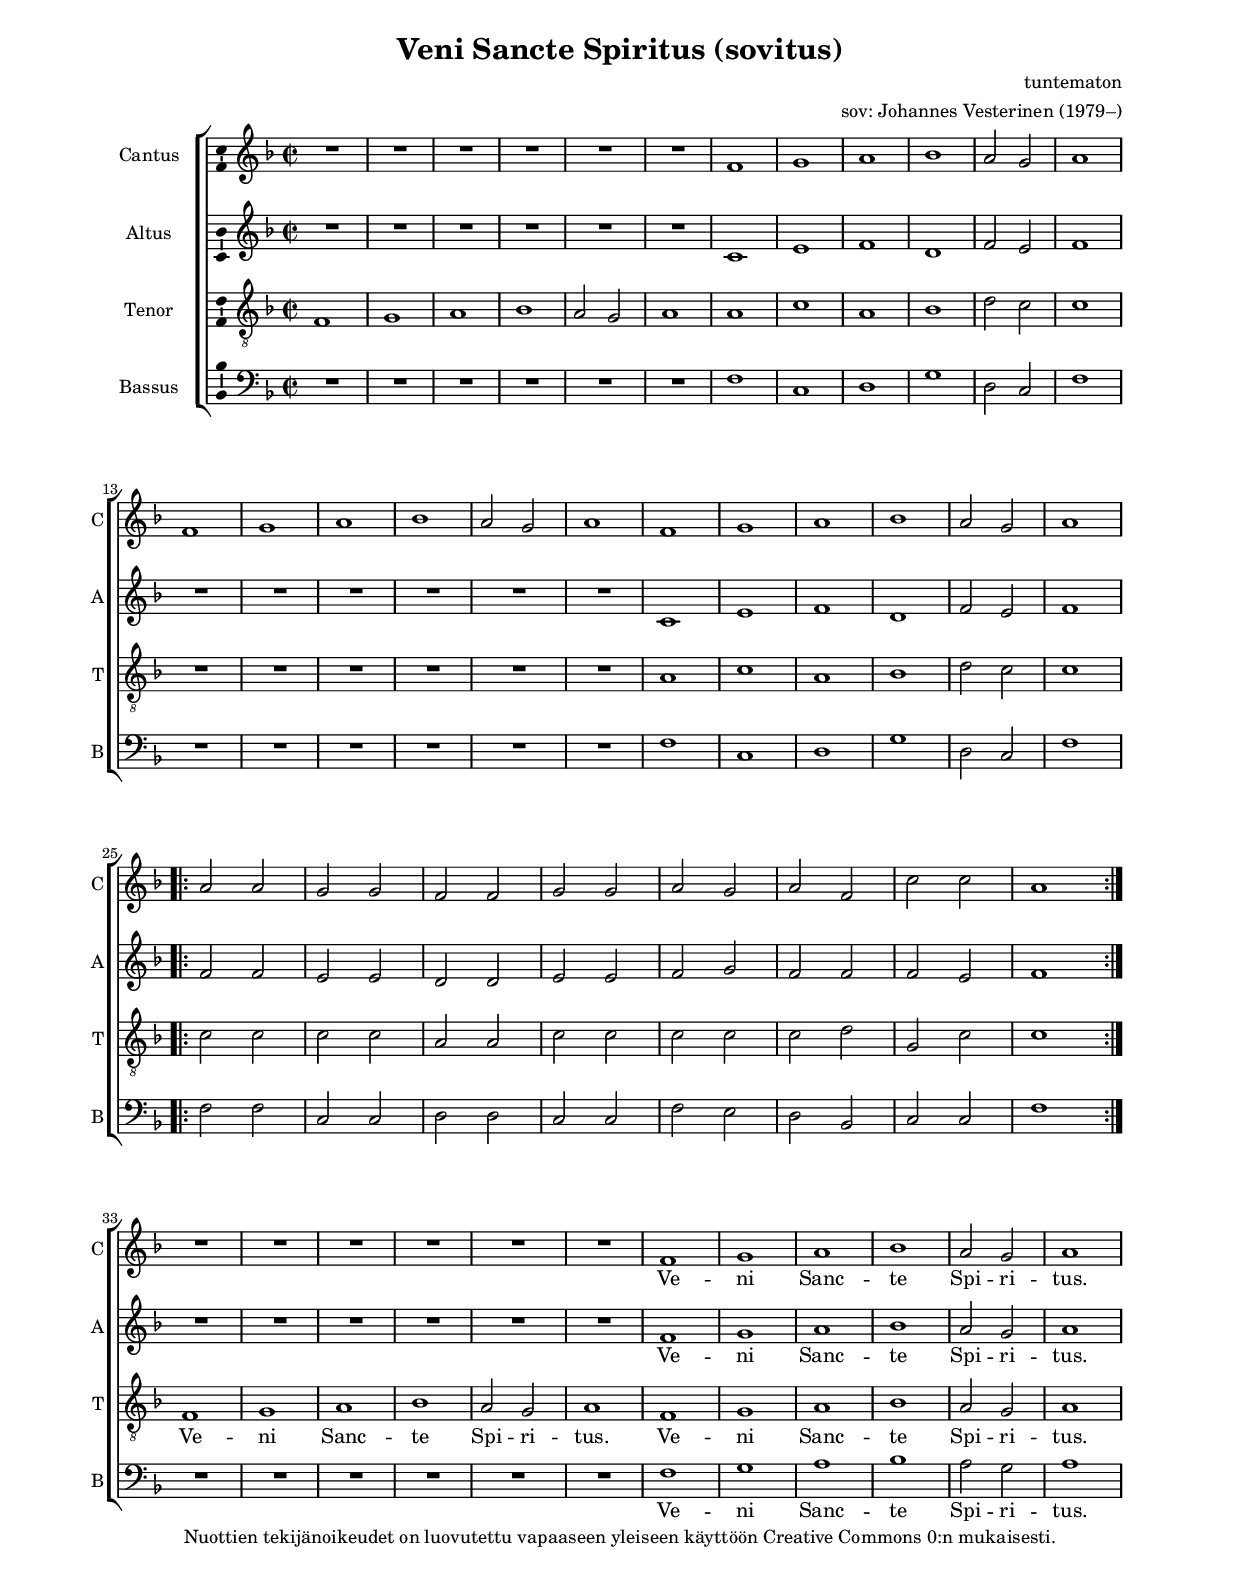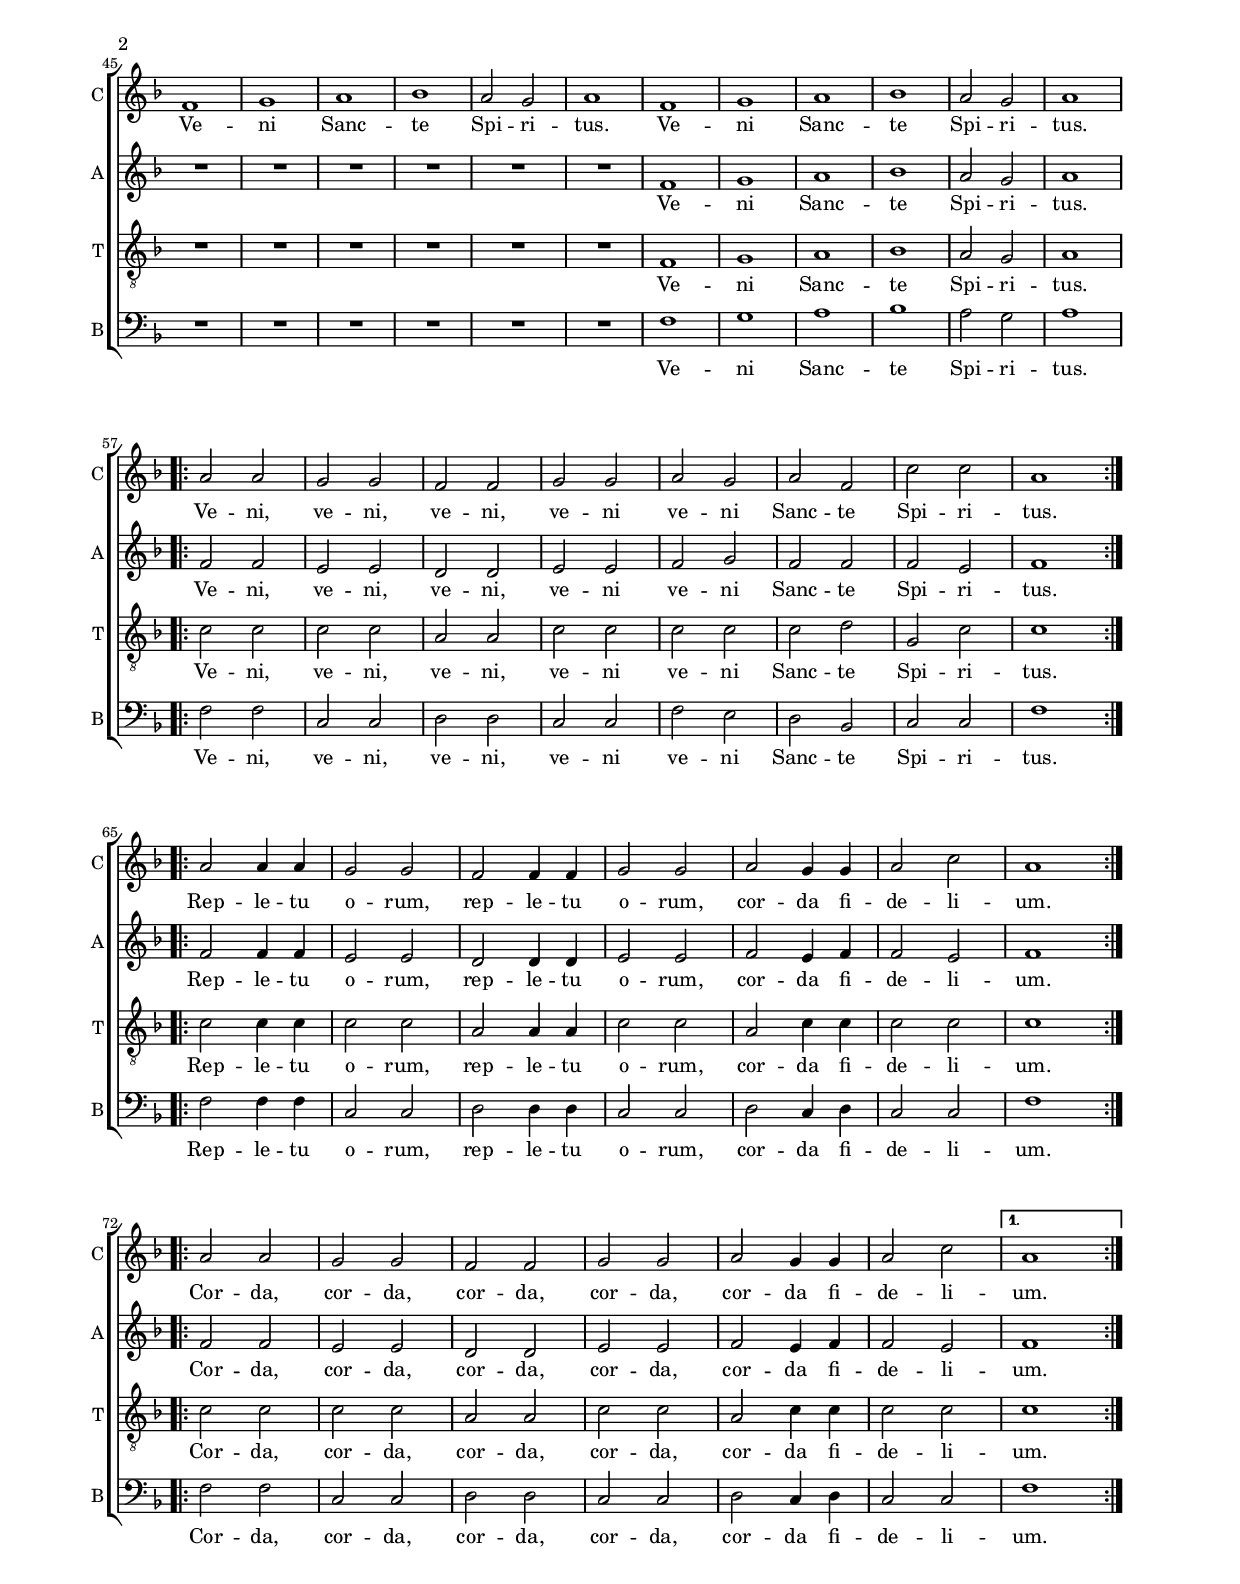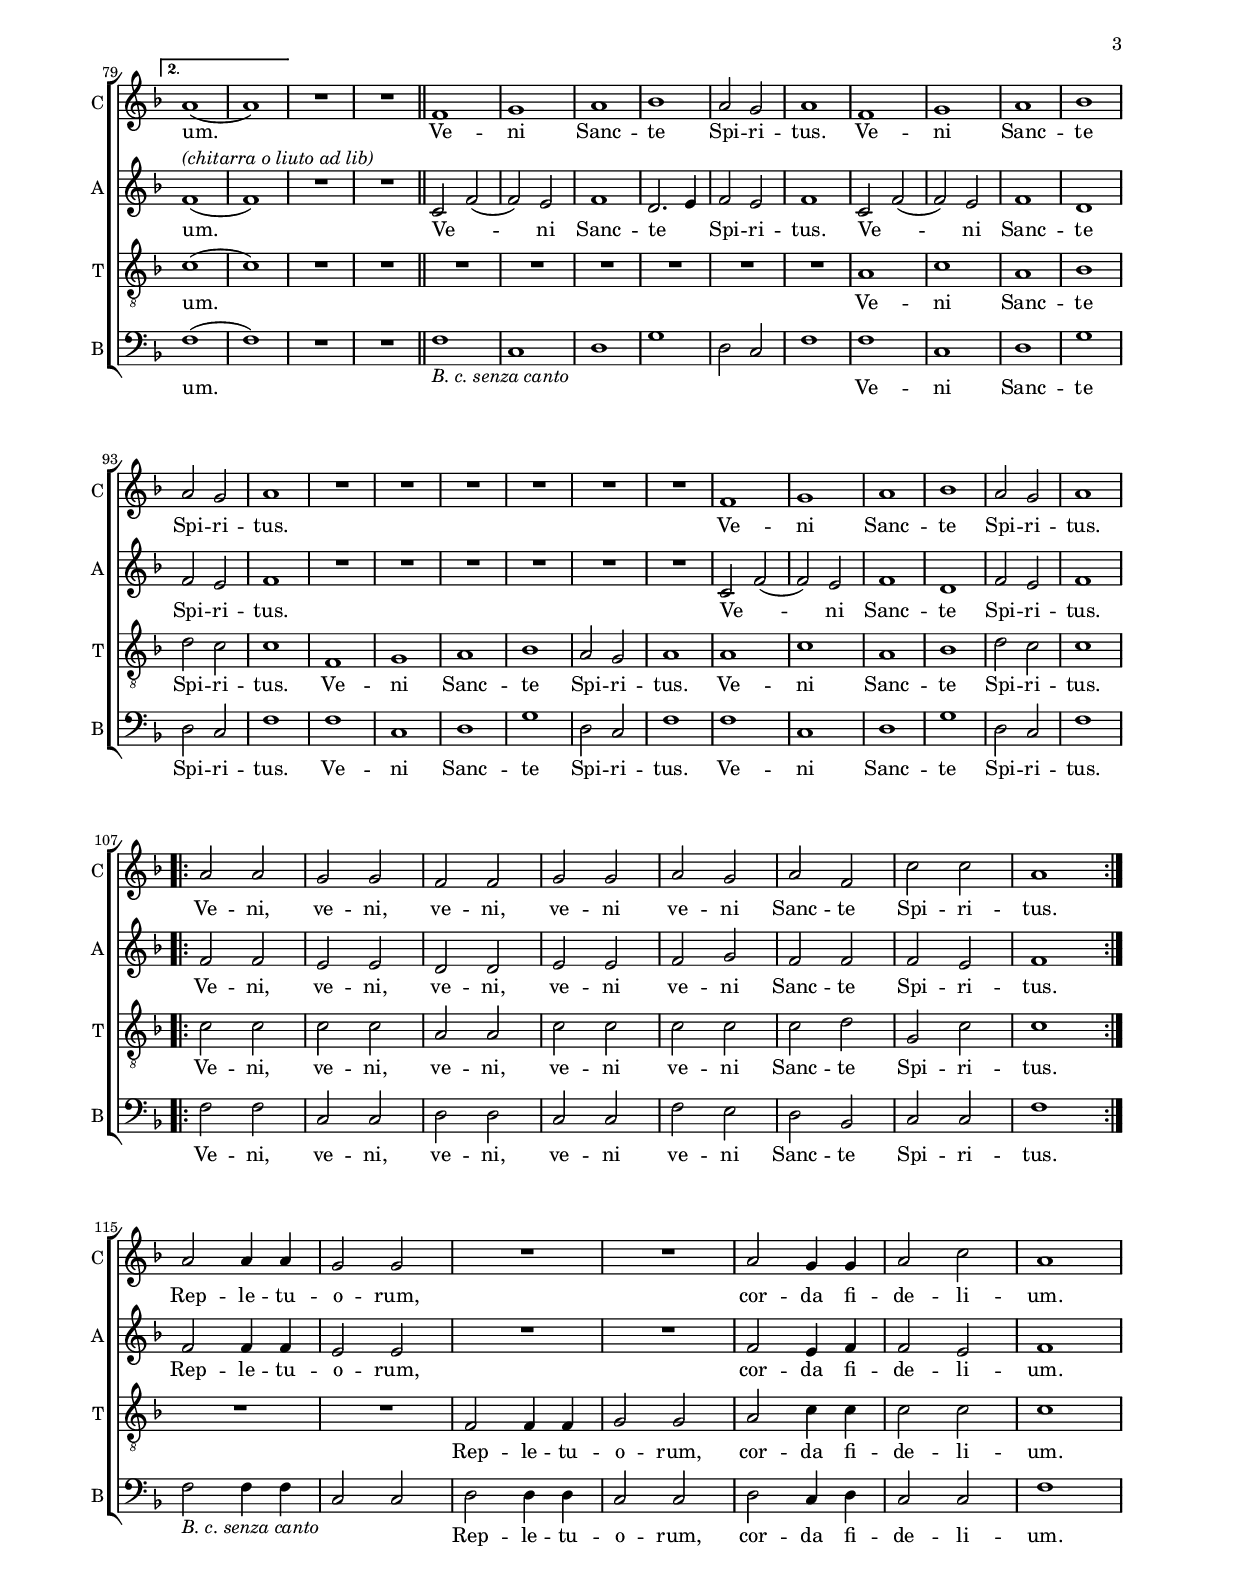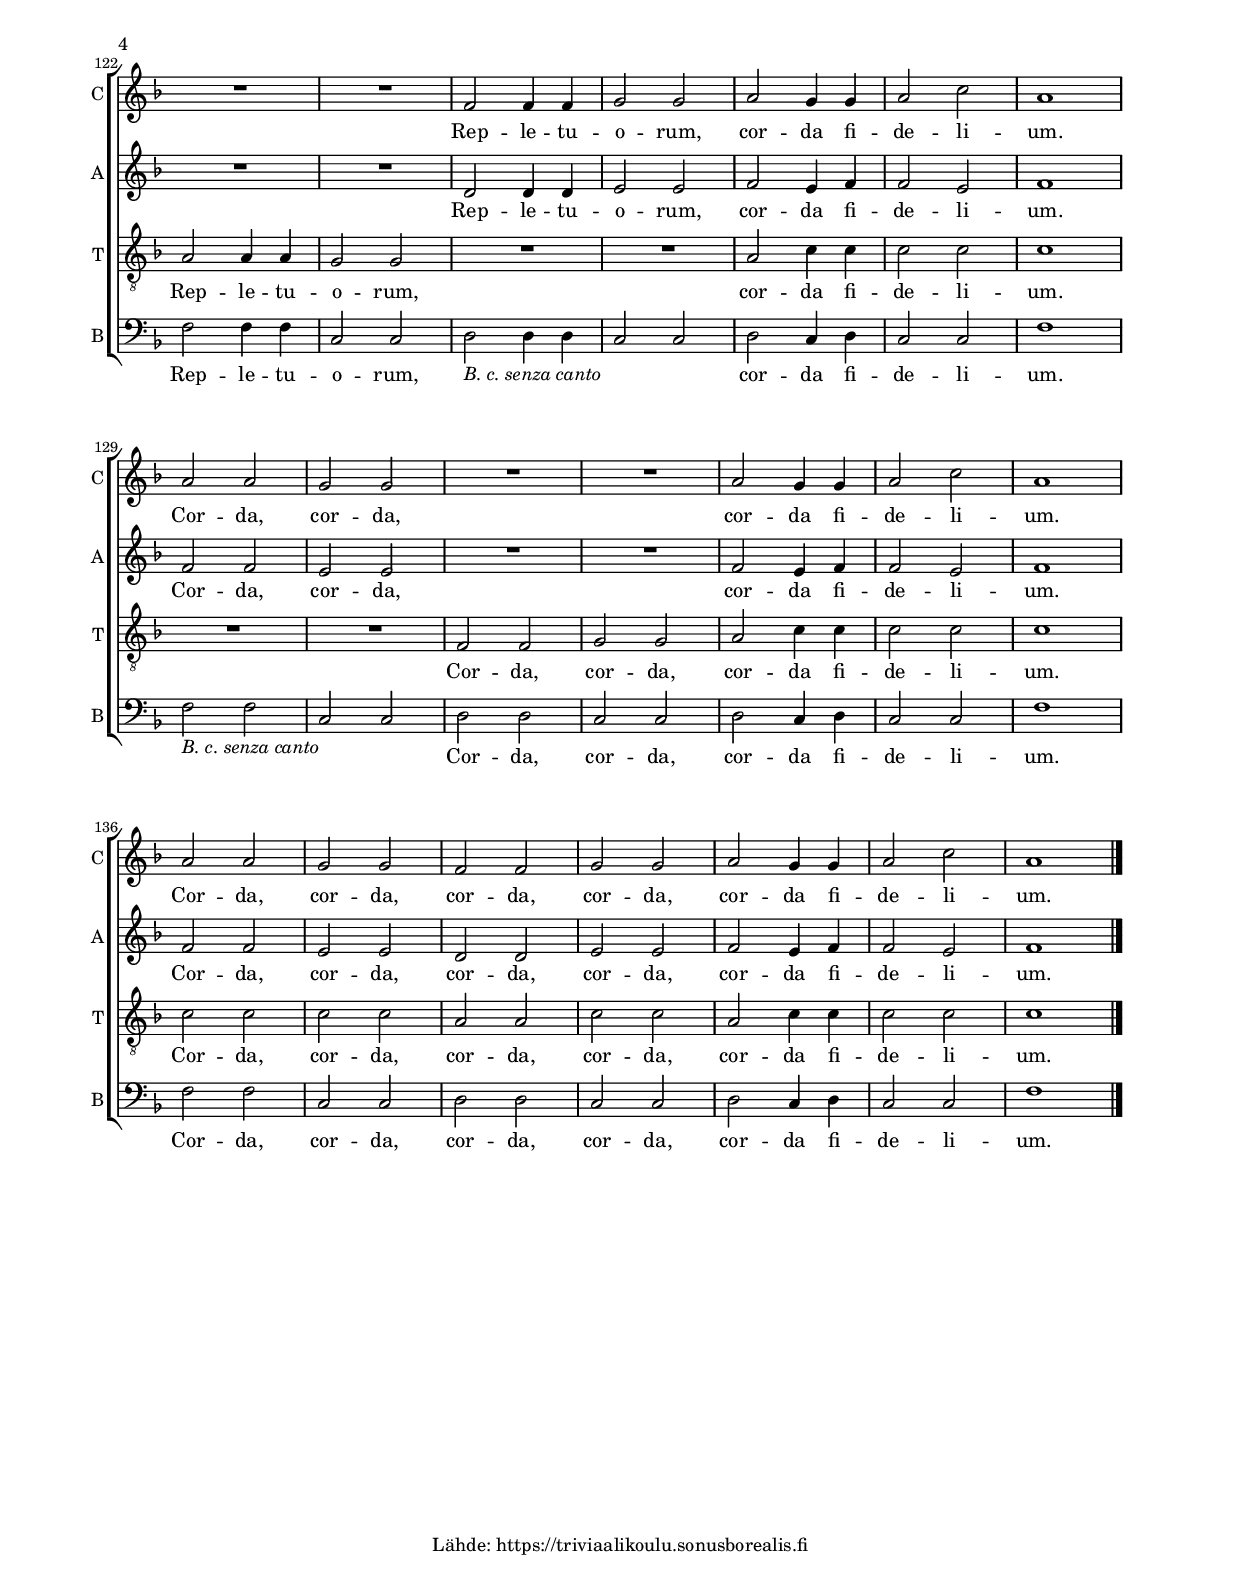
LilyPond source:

\version "2.19.80"
\include "suomi.ly"

\include "../paper-margins.ily"

#(set-global-staff-size 16)

global = {
  \time 2/2
%	\set Timing.measureLength = #(ly:make-moment 4/2)
%  \autoBeamOff
  \key f \major
  \set Staff.midiInstrument = #"voice oohs"
}

SopranoThemeOne = {
  f1 | g | a | b | a2 g | a1 |
}

SopranoThemeTwo = {
  a2 a | g g | f f | g g | a g | a f | c' c | a1 |
}

SopranoThemeThree = {
  a2 a4 a | g2 g | f f4 f | g2 g | a g4 g | a2 c | a1 |
}

SopranoThemeFour = {
  a2 a | g g | f f | g g | a g4 g | a2 c | 
}

AltoThemeOne = {
  c1 | e | f | d | f2 e | f1 |
}

AltoThemeTwo = {
  f2 f | e e | d d | e e | f g | f f | f e | f1 |
}

AltoThemeThree = {
  f2 f4 f | e2 e | d d4 d | e2 e | f e4 f | f2 e | f1 |
}

AltoThemeFour = {
  f2 f | e e | d d | e e | f e4 f | f2 e | 
}

AltoThemeFive = {
  c2 f( | f) e | f1 | d | f2 e | f1 |
}

TenorThemeOne = {
  a1 | c | a | b | d2 c | c1 |
}

SopranoThemeOneTenor = {
  f,1 | g | a | b | a2 g | a1 |
}

BassThemeOneTenor = {
  f,1 | c | d | g | d2 c | f1 |
}

TenorThemeTwo = {
  c2 c | c c | a a | c c | c c | c d | g, c | c1 |
}

TenorThemeThree = {
  c2 c4 c | c2 c | a2 a4 a | c2 c | a2 c4 c | c2 c | c1 |
}

TenorThemeFour = {
  c2 c | c c | a a | c c | a2 c4 c | c2 c |
}

BassThemeOne = {
  f1 | c | d | g | d2 c | f1 |
}

BassThemeTwo = {
  f2 f | c c | d d | c c | f e | d b | c c | f1 |
}

BassThemeThree = {
  f2 f4 f | c2 c | d d4 d | c2 c | d c4 d | c2 c | f1 |
}

BassThemeFour = {
  f2 f | c c | d d | c c | d2 c4 d | c2 c | 
}

SopranoMusic = \relative c' {
	\set Staff.instrumentName = #"Cantus"
	\set Staff.shortInstrumentName = "C"

  \repeat unfold 6 { R1 | }
  \SopranoThemeOne \break
  \SopranoThemeOne
  \SopranoThemeOne \break

  \repeat volta 2 {
    \SopranoThemeTwo
  } \break

  \repeat unfold 6 { R1 | }
  \SopranoThemeOne \break
  \SopranoThemeOne
  \SopranoThemeOne \break

  \repeat volta 2 {
    \SopranoThemeTwo
  } \break

  \repeat volta 2 {
    \SopranoThemeThree
  } \break

  \repeat volta 2 {
    \SopranoThemeFour
  }
  \alternative {
    {
      a1 | \break
    }
    {
      a1( | a) |
    }
  }

  R1 | R1 |
  \bar "||"
  \SopranoThemeOne
  f1 | g | a | b | \break a2 g | a1 |
  \repeat unfold 6 { R1 | }
  \SopranoThemeOne \break

  \repeat volta 2 {
    \SopranoThemeTwo
  } \break

  a2 a4 a | g2 g | R1 | R1 |
  a2 g4 g | a2 c | a1 | \break
  R1 | R1 | f2 f4 f | g2 g |
  a2 g4 g | a2 c | a1 | \break

  a2 a | g g | R1 | R1 |
  a2 g4 g | a2 c | a1 | \break

  \SopranoThemeFour a1
  \bar "|."
}

AltoMusic = \relative c' {
	\set Staff.instrumentName = #"Altus"
	\set Staff.shortInstrumentName = "A"

  \repeat unfold 6 { R1 | }
  \AltoThemeOne \break
  \repeat unfold 6 { R1 | }
  \AltoThemeOne \break

  \repeat volta 2 {
    \AltoThemeTwo
  } \break

  \repeat unfold 6 { R1 | }
  \SopranoThemeOne \break
  \repeat unfold 6 { R1 | }
  \SopranoThemeOne \break

  \repeat volta 2 {
    \AltoThemeTwo
  } \break

  \repeat volta 2 {
    \AltoThemeThree
  } \break

  \repeat volta 2 {
    \AltoThemeFour
  }
  \alternative {
    {
      f1 | \break
    }
    {
      f1(^\markup{\italic{(chitarra o liuto ad lib)}} | f) |
    }
  }

  \repeat unfold 2 { R1 | }
  \bar "||"
  c2 f( | f) e | f1 | d2. e4 | f2 e | f1 |
  \AltoThemeFive
  \repeat unfold 6 { R1 | }
  \AltoThemeFive \break

  \repeat volta 2 {
    \AltoThemeTwo
  } \break

  f2 f4 f | e2 e | R1 | R1 |
  f2 e4 f | f2 e | f1 | \break
  R1 | R1 | d2 d4 d | e2 e |
  f2 e4 f | f2 e | f1 | \break

  f2 f | e e | R1 | R1 |
  f2 e4 f | f2 e | f1 | \break

  \AltoThemeFour f1
  \bar "|."
}

TenoreMusic = \relative c {
	\set Staff.instrumentName = #"Tenor"
	\set Staff.shortInstrumentName = "T"

	\clef "treble_8"
  \SopranoThemeOne
  \TenorThemeOne \break
  \repeat unfold 6 { R1 | }
  \TenorThemeOne \break

  \repeat volta 2 {
    \TenorThemeTwo
  } \break

  \SopranoThemeOneTenor
  \SopranoThemeOne \break
  \repeat unfold 6 { R1 | }
  \SopranoThemeOne \break

  \repeat volta 2 {
    \TenorThemeTwo
  } \break

  \repeat volta 2 {
    \TenorThemeThree
  } \break

  \repeat volta 2 {
    \TenorThemeFour
  }
  \alternative {
    {
      c1 | \break
    }
    {
      c1( | c) |
    }
  }

  \repeat unfold 2 { R1 | }
  \bar "||"
  \repeat unfold 6 { R1 | }
  \TenorThemeOne
  \SopranoThemeOneTenor
  \TenorThemeOne \break

  \repeat volta 2 {
    \TenorThemeTwo
  } \break

  R1 | R1 | f,2 f4 f | g2 g |
  a2 c4 c | c2 c | c1 | \break
  a2 a4 a | g2 g | R1 | R1 |
  a2 c4 c | c2 c | c1 | \break

  R1 | R1 | f,2 f | g g |
  a2 c4 c | c2 c | c1 |

  \TenorThemeFour c1
  \bar "|."
}

BassMusic = \relative c {
	\set Staff.instrumentName = #"Bassus"
	\set Staff.shortInstrumentName = "B"

	\clef bass
  \repeat unfold 6 { R1 | }
  \BassThemeOne \break
  \repeat unfold 6 { R1 | }
  \BassThemeOne \break

  \repeat volta 2 {
    \BassThemeTwo
  } \break

  \repeat unfold 6 { R1 | }
  \SopranoThemeOne \break
  \repeat unfold 6 { R1 | }
  \SopranoThemeOne \break

  \repeat volta 2 {
    \BassThemeTwo
  } \break

  \repeat volta 2 {
    \BassThemeThree
  } \break

  \repeat volta 2 {
    \BassThemeFour
  }
  \alternative {
    {
      f1 | \break
    }
    {
      f1( | f) |
    }
  }

  \repeat unfold 2 { R1 | }
  \bar "||"
  f1-\markup{\italic{B. c. senza canto}} | c | d | g | d2 c | f1 |
  \BassThemeOne
  \BassThemeOne
  \BassThemeOne \break

  \repeat volta 2 {
    \BassThemeTwo
  } \break

  f2-\markup{\italic{B. c. senza canto}} f4 f | c2 c |
  d d4 d | c2 c | d c4 d | c2 c | f1 | \break
  f2 f4 f | c2 c | d-\markup{\italic{B. c. senza canto}} d4 d |
  c2 c | d c4 d | c2 c | f1 | \break

  f2-\markup{\italic{B. c. senza canto}} f | c c | d d | c c |
  d2 c4 d | c2 c | f1 | \break

  \BassThemeFour f1 
  \bar "|."
}

VeniSancte = \lyricmode {
  Ve -- ni  Sanc -- te Spi -- ri -- tus.
}

VeniSancteVar = \lyricmode {
  Ve -- _ ni  Sanc -- te Spi -- ri -- tus.
}

VeniVeni = \lyricmode {
  Ve -- ni, ve -- ni, ve -- ni, ve -- ni
  ve -- ni Sanc -- te Spi -- ri -- tus.
}

Repletuorum = \lyricmode {
  Rep -- le -- tu o -- rum,
  rep -- le -- tu o -- rum,
  cor -- da fi -- de -- li -- um.
}

Corda = \lyricmode {
  Cor -- da, cor -- da, cor -- da, cor -- da,
  cor -- da fi -- de -- li -- um.
}

stanzaOneLyricsSoprano = \lyricmode {
  \repeat unfold 36 { \skip 1 }
  \VeniSancte
  \VeniSancte
  \VeniSancte
  \VeniVeni
  \Repletuorum
  \Corda
  um.

  \VeniSancte
  \VeniSancte
  \VeniSancte
  \VeniVeni

  Rep -- le -- tu -- o -- rum,
  cor -- da fi -- de -- li -- um.
  Rep -- le -- tu -- o -- rum,
  cor -- da fi -- de -- li -- um.

  Cor -- da, cor -- da,
  cor -- da fi -- de -- li -- um.
  \Corda
}

stanzaOneLyricsAlto = \lyricmode {
  \repeat unfold 29 { \skip 1 }
  \VeniSancte
  \VeniSancte
  \VeniVeni
  \Repletuorum
  \Corda
  um.

  Ve -- _ ni  Sanc -- te _ Spi -- ri -- tus.
  \VeniSancteVar
  \VeniSancteVar
  \VeniVeni

  Rep -- le -- tu -- o -- rum,
  cor -- da fi -- de -- li -- um.
  Rep -- le -- tu -- o -- rum,
  cor -- da fi -- de -- li -- um.

  Cor -- da, cor -- da,
  cor -- da fi -- de -- li -- um.
  \Corda
}

stanzaOneLyricsTenore = \lyricmode {
  \repeat unfold 36 { \skip 1 }
  \VeniSancte
  \VeniSancte
  \VeniSancte
  \VeniVeni
  \Repletuorum
  \Corda
  um.

  \VeniSancte
  \VeniSancte
  \VeniSancte
  \VeniVeni

  Rep -- le -- tu -- o -- rum,
  cor -- da fi -- de -- li -- um.
  Rep -- le -- tu -- o -- rum,
  cor -- da fi -- de -- li -- um.

  Cor -- da, cor -- da,
  cor -- da fi -- de -- li -- um.
  \Corda
}

stanzaOneLyricsBass = \lyricmode {
  \repeat unfold 29 { \skip 1 }
  \VeniSancte
  \VeniSancte
  \VeniVeni
  \Repletuorum
  \Corda
  um.

  \repeat unfold 7 { \skip 1 }
  \VeniSancte
  \VeniSancte
  \VeniSancte
  \VeniVeni

  \repeat unfold 5 { \skip 1 }
  Rep -- le -- tu -- o -- rum,
  cor -- da fi -- de -- li -- um.
  Rep -- le -- tu -- o -- rum,
  \repeat unfold 5 { \skip 1 }
  cor -- da fi -- de -- li -- um.

  \repeat unfold 4 { \skip 1 }
  Cor -- da, cor -- da,
  cor -- da fi -- de -- li -- um.
  \Corda
}


\header {
  title = "Veni Sancte Spiritus (sovitus)"
%  subtitle = ""
  composer = "tuntematon"
  arranger = "sov: Johannes Vesterinen (1979–)"
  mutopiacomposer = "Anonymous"
%  instrument = "Voice (SATB)"
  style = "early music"
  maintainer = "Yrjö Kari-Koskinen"
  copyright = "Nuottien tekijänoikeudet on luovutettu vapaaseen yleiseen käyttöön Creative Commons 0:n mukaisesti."
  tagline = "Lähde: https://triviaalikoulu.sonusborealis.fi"
}

\score {
  \new ChoirStaff <<
    \new Staff <<
      \new Voice = "Soprano" {
		    \global
        \SopranoMusic
      }
     \new Lyrics \lyricsto "Soprano" {
       \stanzaOneLyricsSoprano
     }
    >>
    \new Staff <<
      \new Voice = "Alto" {
        \global
        \AltoMusic
      }
     \new Lyrics \lyricsto "Alto" {
       \stanzaOneLyricsAlto
     }
    >>
    \new Staff <<
      \new Voice = "Tenore" {
        \global
        \TenoreMusic
      }
      \new Lyrics \lyricsto "Tenore" {
       \stanzaOneLyricsTenore
      }
    >>
    \new Staff <<
      \new Voice = "Bass" {
        \global
        \BassMusic
      }
      \new Lyrics \lyricsto "Bass" {
       \stanzaOneLyricsBass
      }
    >>
  >>
  \layout {
    \context {
      \Voice
      \consists "Ambitus_engraver"
    }
    indent = 1.5\cm
    \context {
     \Staff \RemoveEmptyStaves
   }
    \context {
     \Score
     \override VerticalAxisGroup.remove-first = ##t
    }
  }
}
